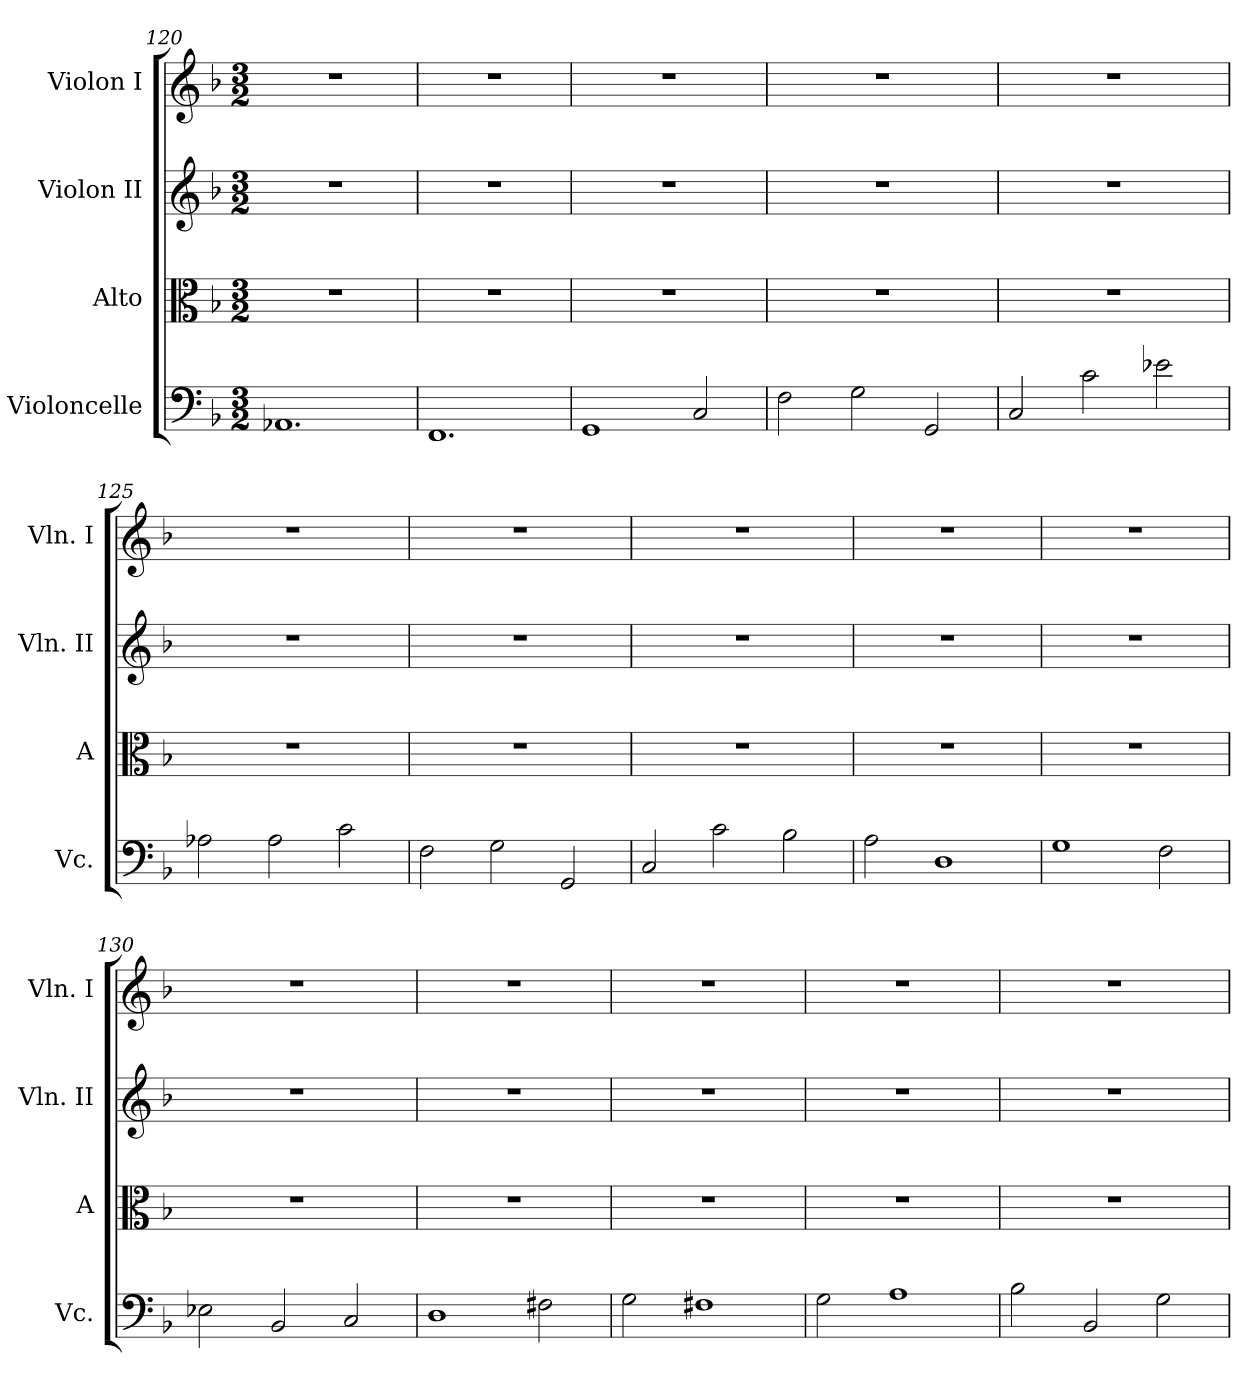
**kern	**kern	**kern	**kern
*part4	*part3	*part2	*part1
*staff4	*staff3	*staff2	*staff1
*I"Violoncelle	*I"Alto	*I"Violon II	*I"Violon I
*I'Vc.	*I'A	*I'Vln. II	*I'Vln. I
*clefF4	*clefC3	*clefG2	*clefG2
*k[b-]	*k[b-]	*k[b-]	*k[b-]
*F:	*F:	*F:	*F:
*M3/2	*M3/2	*M3/2	*M3/2
=120	=120	=120	=120
1.AA-X	1.r	1.r	1.r
=121	=121	=121	=121
1.FF	1.r	1.r	1.r
=122	=122	=122	=122
1GG	1.r	1.r	1.r
2C/	.	.	.
!!LO:PB:g=z
=123	=123	=123	=123
2F\	1.r	1.r	1.r
2G\	.	.	.
2GG/	.	.	.
=124	=124	=124	=124
2C/	1.r	1.r	1.r
2c\	.	.	.
2e-X\	.	.	.
=125	=125	=125	=125
2A-X\	1.r	1.r	1.r
2A-\	.	.	.
2c\	.	.	.
=126	=126	=126	=126
2F\	1.r	1.r	1.r
2G\	.	.	.
2GG/	.	.	.
!!LO:LB:g=z
=127	=127	=127	=127
2C/	1.r	1.r	1.r
2c\	.	.	.
2B-\	.	.	.
=128	=128	=128	=128
2A\	1.r	1.r	1.r
1D	.	.	.
=129	=129	=129	=129
1G	1.r	1.r	1.r
2F\	.	.	.
=130	=130	=130	=130
2E-X\	1.r	1.r	1.r
2BB-/	.	.	.
2C/	.	.	.
!!LO:LB:g=z
=131	=131	=131	=131
1D	1.r	1.r	1.r
2F#X\	.	.	.
=132	=132	=132	=132
2G\	1.r	1.r	1.r
1F#X	.	.	.
=133	=133	=133	=133
2G\	1.r	1.r	1.r
1A	.	.	.
=134	=134	=134	=134
2B-\	1.r	1.r	1.r
2BB-/	.	.	.
2G\	.	.	.
=	=	=	=
*-	*-	*-	*-
